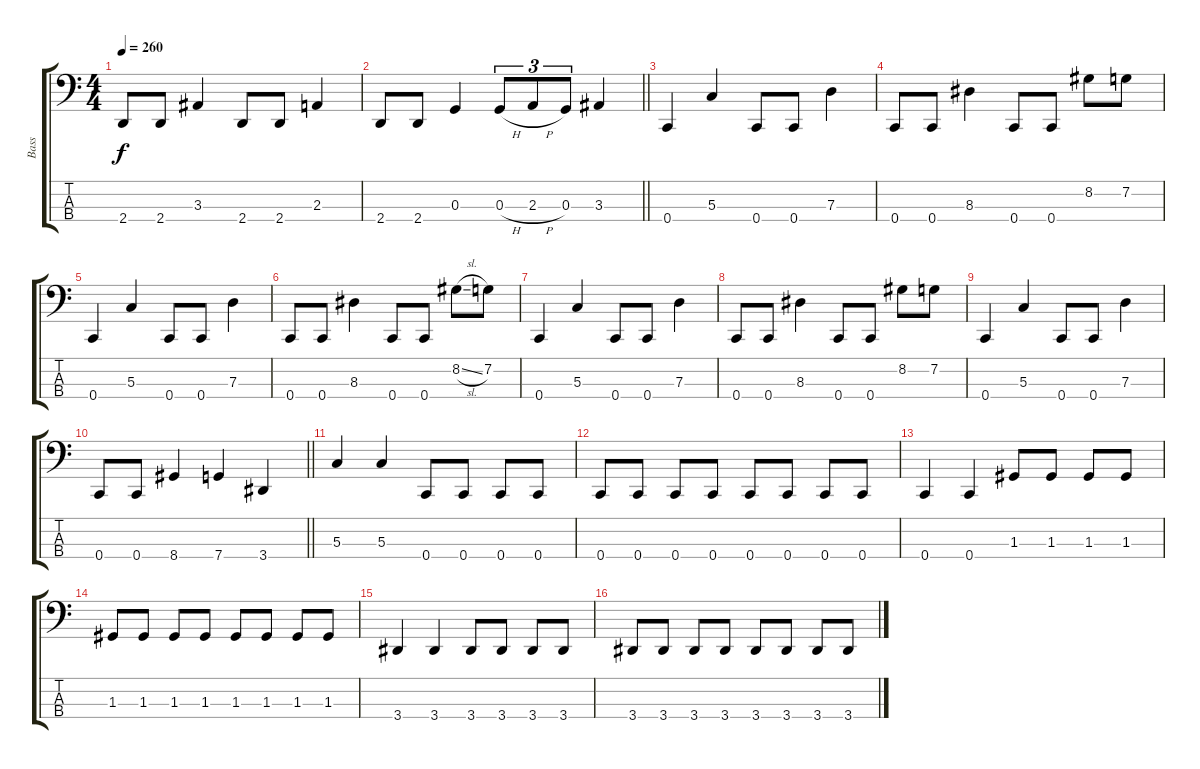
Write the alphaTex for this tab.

\track ("Bass" "Bass") {instrument electricbassfinger}
\staff {score tabs}
\tuning (F2 C2 G1 C1) {hide}
\ts (4 4)
\tempo 260
\clef f4
\ks c
2.4.8{dy f} 2.4.8 3.3.4 2.4.8 2.4.8 2.3.4 |
\barLineRight lightlight
2.4.8 2.4.8 0.3.4 0.3{h}.8{tu (3 2)} 2.3{h}.8{tu (3 2)} 0.3.8{tu (3 2)} 3.3.4 |
0.4.4 5.3.4 0.4.8 0.4.8 7.3.4 |
0.4.8 0.4.8 8.3.4 0.4.8 0.4.8 8.2.8 7.2.8 |
0.4.4 5.3.4 0.4.8 0.4.8 7.3.4 |
0.4.8 0.4.8 8.3.4 0.4.8 0.4.8 8.2{sl}.8 7.2.8 |
0.4.4 5.3.4 0.4.8 0.4.8 7.3.4 |
0.4.8 0.4.8 8.3.4 0.4.8 0.4.8 8.2.8 7.2.8 |
0.4.4 5.3.4 0.4.8 0.4.8 7.3.4 |
\barLineRight lightlight
0.4.8 0.4.8 8.4.4 7.4.4 3.4.4 |
5.3.4 5.3.4 0.4.8 0.4.8 0.4.8 0.4.8 |
0.4.8 0.4.8 0.4.8 0.4.8 0.4.8 0.4.8 0.4.8 0.4.8 |
0.4.4 0.4.4 1.3.8 1.3.8 1.3.8 1.3.8 |
1.3.8 1.3.8 1.3.8 1.3.8 1.3.8 1.3.8 1.3.8 1.3.8 |
3.4.4 3.4.4 3.4.8 3.4.8 3.4.8 3.4.8 |
3.4.8 3.4.8 3.4.8 3.4.8 3.4.8 3.4.8 3.4.8 3.4.8
